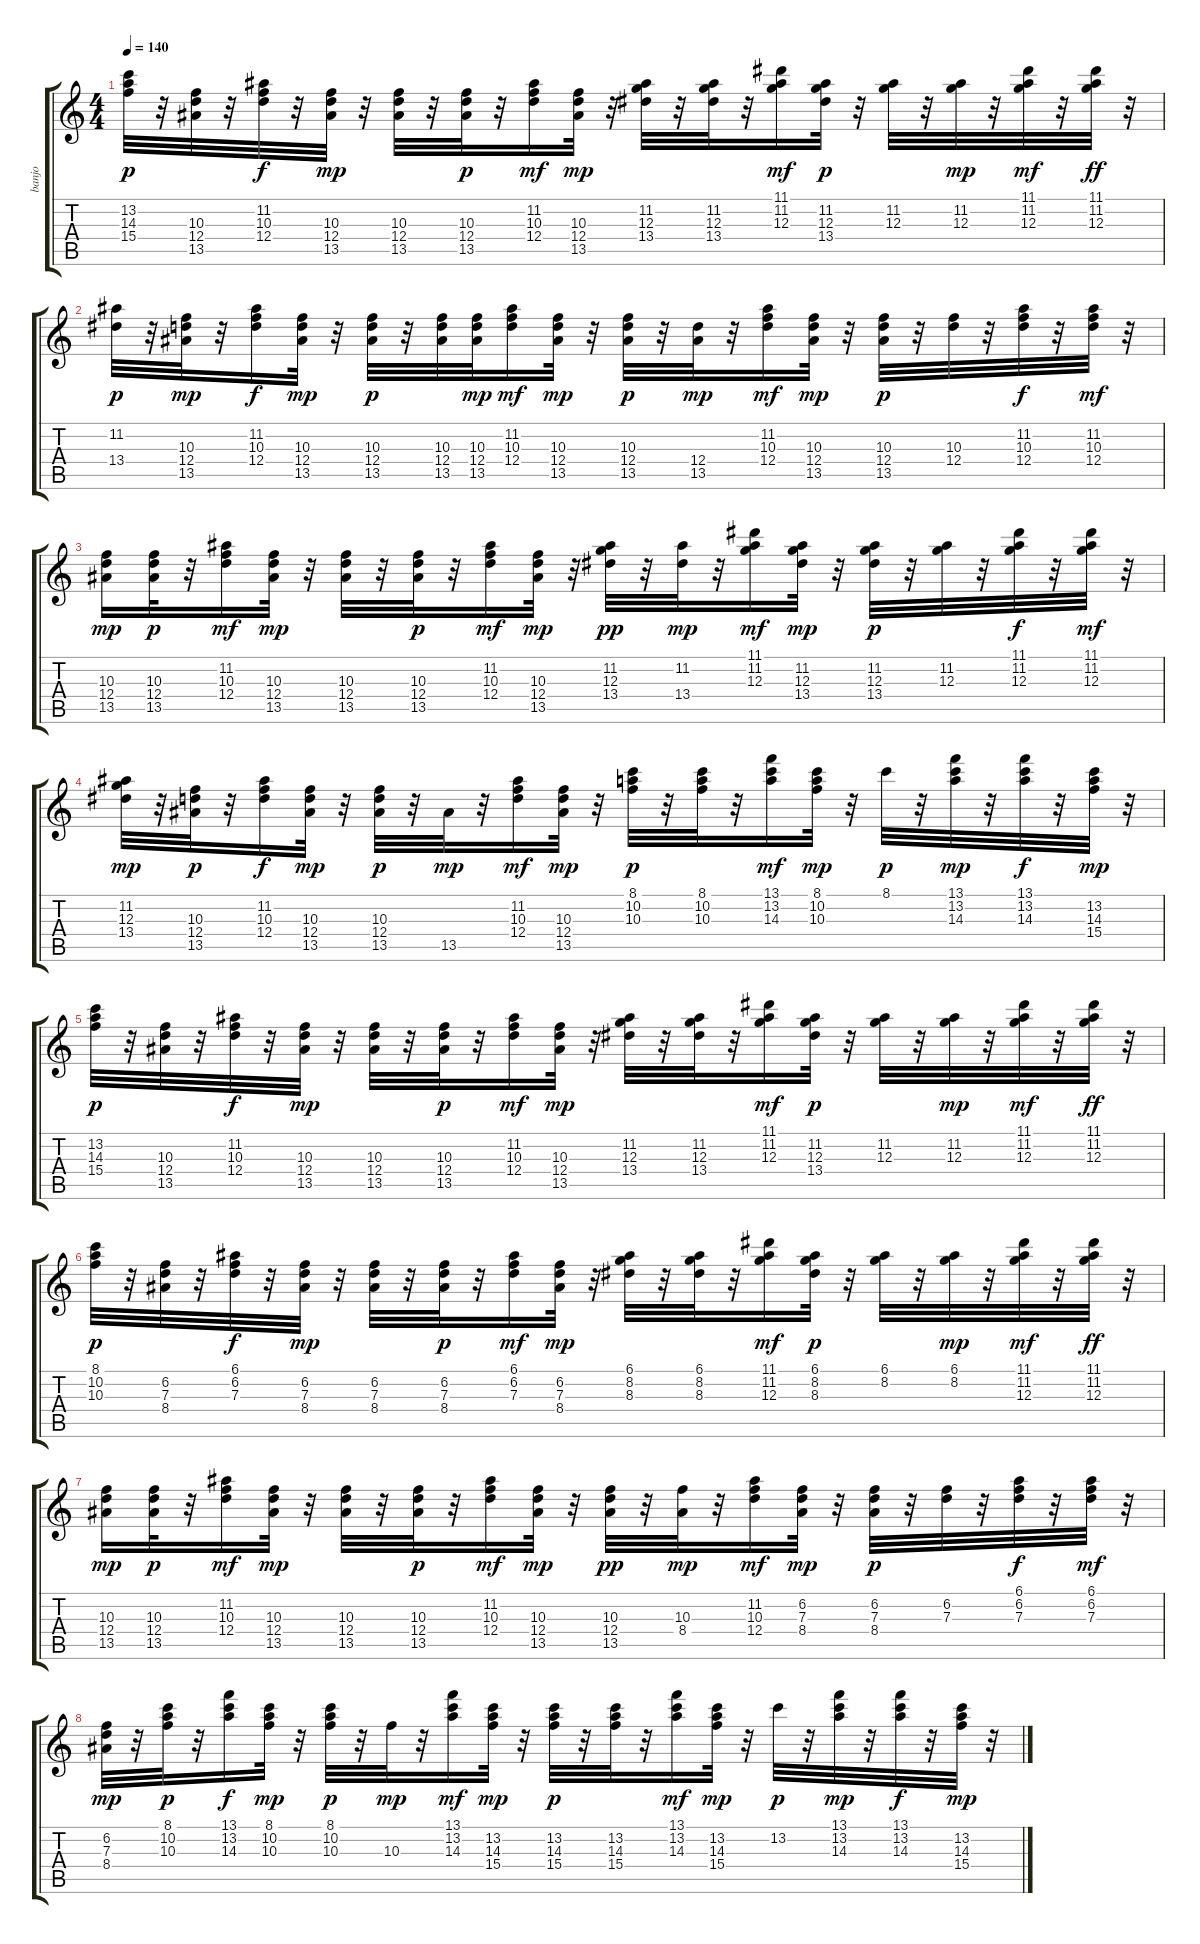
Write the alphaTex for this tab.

\track ("banjo" "banjo") {instrument banjo}
\staff {score tabs}
\tuning (E4 B3 G3 D3 A2 E2) {hide}
\displaytranspose 12
\ts (4 4)
\tempo 140
\clef g2
\ks c
(13.2 14.3 15.4).32{dy p} r.32 (10.3 12.4 13.5).32 r.32 (11.2 10.3 12.4).32{dy f} r.32 (10.3 12.4 13.5).32{dy mp} r.32 (10.3 12.4 13.5).32 r.32 (10.3 12.4 13.5).32{dy p} r.32 (11.2 10.3 12.4).16{dy mf} (10.3 12.4 13.5).32{dy mp} r.32 (11.2 12.3 13.4).32 r.32 (11.2 12.3 13.4).32 r.32 (11.1 11.2 12.3).16{dy mf} (11.2 12.3 13.4).32{dy p} r.32 (11.2 12.3).32 r.32 (11.2 12.3).32{dy mp} r.32 (11.1 11.2 12.3).32{dy mf} r.32 (11.1 11.2 12.3).32{dy ff} r.32 |
(11.2 13.4).32{dy p} r.32 (10.3 12.4 13.5).32{dy mp} r.32 (11.2 10.3 12.4).16{dy f} (10.3 12.4 13.5).32{dy mp} r.32 (10.3 12.4 13.5).32{dy p} r.32 (10.3 12.4 13.5).32 (10.3 12.4 13.5).32{dy mp} (11.2 10.3 12.4).16{dy mf} (10.3 12.4 13.5).32{dy mp} r.32 (10.3 12.4 13.5).32{dy p} r.32 (12.4 13.5).32{dy mp} r.32 (11.2 10.3 12.4).16{dy mf volume 11} (10.3 12.4 13.5).32{dy mp volume 12} r.32 (10.3 12.4 13.5).32{dy p} r.32 (10.3 12.4).32 r.32 (11.2 10.3 12.4).32{dy f} r.32 (11.2 10.3 12.4).32{dy mf} r.32 |
(10.3 12.4 13.5).16{dy mp} (10.3 12.4 13.5).32{dy p} r.32 (11.2 10.3 12.4).16{dy mf} (10.3 12.4 13.5).32{dy mp} r.32 (10.3 12.4 13.5).32 r.32 (10.3 12.4 13.5).32{dy p} r.32 (11.2 10.3 12.4).16{dy mf} (10.3 12.4 13.5).32{dy mp} r.32 (11.2 12.3 13.4).32{dy pp} r.32 (11.2 13.4).32{dy mp} r.32 (11.1 11.2 12.3).16{dy mf} (11.2 12.3 13.4).32{dy mp} r.32 (11.2 12.3 13.4).32{dy p} r.32 (11.2 12.3).32 r.32 (11.1 11.2 12.3).32{dy f} r.32 (11.1 11.2 12.3).32{dy mf} r.32 |
(11.2 12.3 13.4).32{dy mp} r.32 (10.3 12.4 13.5).32{dy p} r.32 (11.2 10.3 12.4).16{dy f} (10.3 12.4 13.5).32{dy mp} r.32 (10.3 12.4 13.5).32{dy p} r.32 13.5.32{dy mp} r.32 (11.2 10.3 12.4).16{dy mf} (10.3 12.4 13.5).32{dy mp} r.32 (8.1 10.2 10.3).32{dy p} r.32 (8.1 10.2 10.3).32 r.32 (13.1 13.2 14.3).16{dy mf} (8.1 10.2 10.3).32{dy mp} r.32 8.1.32{dy p} r.32 (13.1 13.2 14.3).32{dy mp} r.32 (13.1 13.2 14.3).32{dy f} r.32 (13.2 14.3 15.4).32{dy mp} r.32 |
(13.2 14.3 15.4).32{dy p} r.32 (10.3 12.4 13.5).32 r.32 (11.2 10.3 12.4).32{dy f} r.32 (10.3 12.4 13.5).32{dy mp} r.32 (10.3 12.4 13.5).32 r.32 (10.3 12.4 13.5).32{dy p} r.32 (11.2 10.3 12.4).16{dy mf} (10.3 12.4 13.5).32{dy mp} r.32 (11.2 12.3 13.4).32 r.32 (11.2 12.3 13.4).32 r.32 (11.1 11.2 12.3).16{dy mf} (11.2 12.3 13.4).32{dy p} r.32 (11.2 12.3).32 r.32 (11.2 12.3).32{dy mp} r.32 (11.1 11.2 12.3).32{dy mf} r.32 (11.1 11.2 12.3).32{dy ff} r.32 |
(8.1 10.2 10.3).32{dy p} r.32 (6.2 7.3 8.4).32 r.32 (6.1 6.2 7.3).32{dy f} r.32 (6.2 7.3 8.4).32{dy mp} r.32 (6.2 7.3 8.4).32 r.32 (6.2 7.3 8.4).32{dy p} r.32 (6.1 6.2 7.3).16{dy mf} (6.2 7.3 8.4).32{dy mp} r.32 (6.1 8.2 8.3).32 r.32 (6.1 8.2 8.3).32 r.32 (11.1 11.2 12.3).16{dy mf} (6.1 8.2 8.3).32{dy p} r.32 (6.1 8.2).32 r.32 (6.1 8.2).32{dy mp} r.32 (11.1 11.2 12.3).32{dy mf} r.32 (11.1 11.2 12.3).32{dy ff} r.32 |
(10.3 12.4 13.5).16{dy mp balance 9} (10.3 12.4 13.5).32{dy p} r.32 (11.2 10.3 12.4).16{dy mf} (10.3 12.4 13.5).32{dy mp} r.32 (10.3 12.4 13.5).32 r.32 (10.3 12.4 13.5).32{dy p} r.32 (11.2 10.3 12.4).16{dy mf} (10.3 12.4 13.5).32{dy mp} r.32 (10.3 12.4 13.5).32{dy pp} r.32 (10.3 8.4).32{dy mp} r.32 (11.2 10.3 12.4).16{dy mf} (6.2 7.3 8.4).32{dy mp} r.32 (6.2 7.3 8.4).32{dy p} r.32 (6.2 7.3).32 r.32 (6.1 6.2 7.3).32{dy f} r.32 (6.1 6.2 7.3).32{dy mf} r.32 |
(6.2 7.3 8.4).32{dy mp} r.32 (8.1 10.2 10.3).32{dy p} r.32 (13.1 13.2 14.3).16{dy f} (8.1 10.2 10.3).32{dy mp} r.32 (8.1 10.2 10.3).32{dy p} r.32 10.3.32{dy mp} r.32 (13.1 13.2 14.3).16{dy mf} (13.2 14.3 15.4).32{dy mp} r.32 (13.2 14.3 15.4).32{dy p} r.32 (13.2 14.3 15.4).32 r.32 (13.1 13.2 14.3).16{dy mf} (13.2 14.3 15.4).32{dy mp} r.32 13.2.32{dy p} r.32 (13.1 13.2 14.3).32{dy mp} r.32 (13.1 13.2 14.3).32{dy f} r.32 (13.2 14.3 15.4).32{dy mp} r.32
